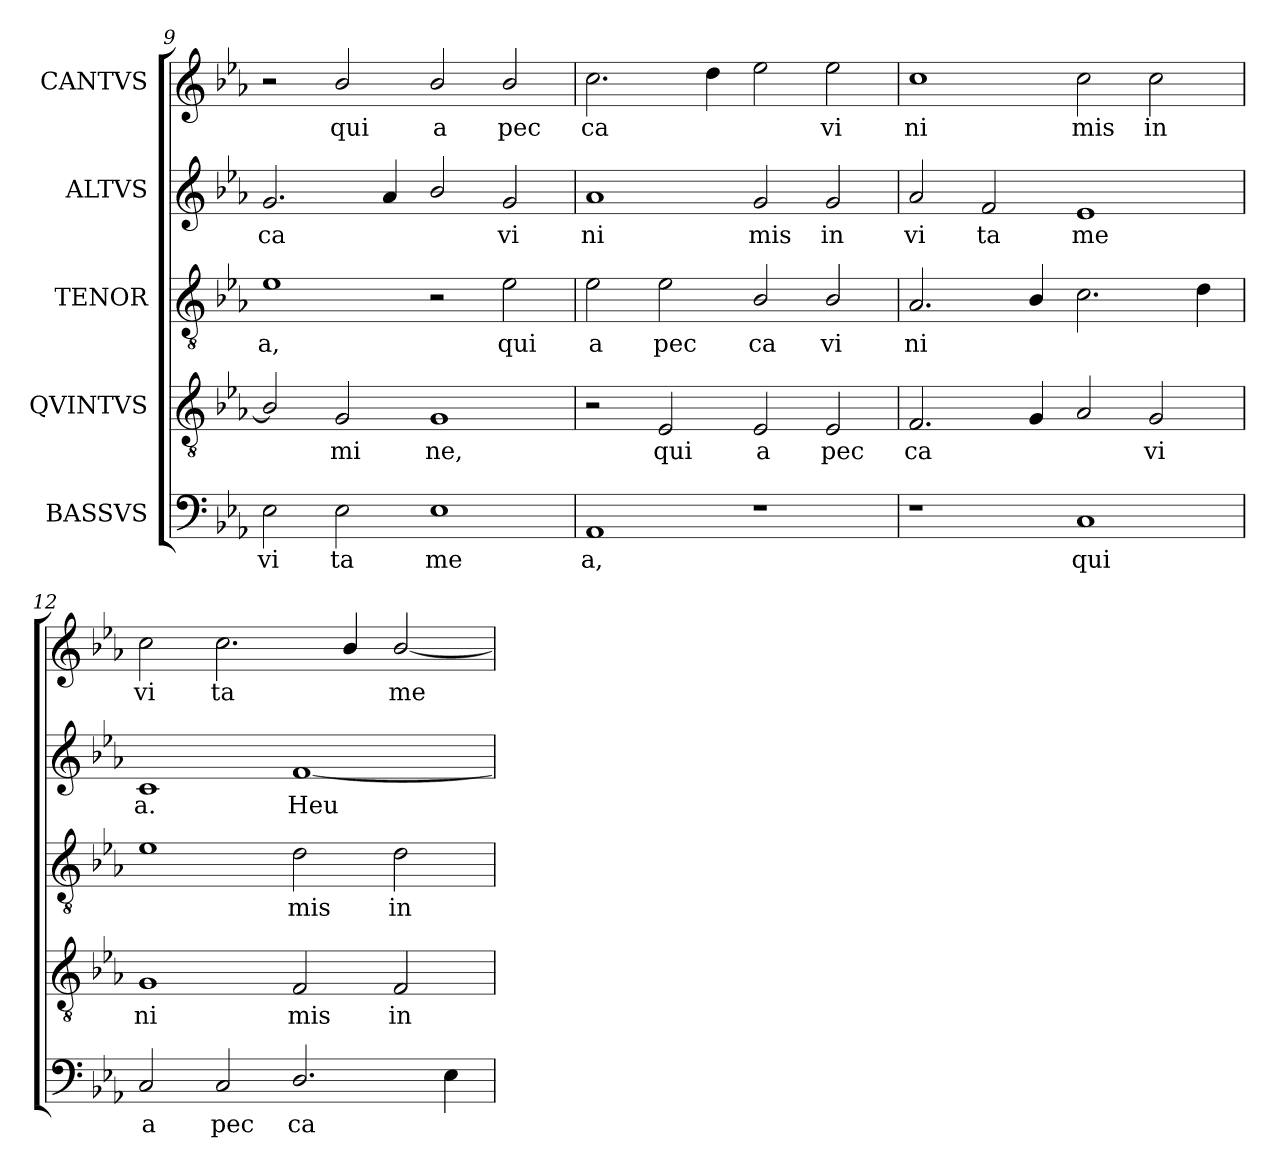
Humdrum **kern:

**kern	**text	**kern	**text	**kern	**text	**kern	**text	**kern	**text
*part5	*part5	*part4	*part4	*part3	*part3	*part2	*part2	*part1	*part1
*staff5	*staff5	*staff4	*staff4	*staff3	*staff3	*staff2	*staff2	*staff1	*staff1
*I"BASSVS	*	*I"QVINTVS	*	*I"TENOR	*	*I"ALTVS	*	*I"CANTVS	*
*clefF4	*	*clefGv2	*	*clefGv2	*	*clefG2	*	*clefG2	*
*k[b-e-a-]	*	*k[b-e-a-]	*	*k[b-e-a-]	*	*k[b-e-a-]	*	*k[b-e-a-]	*
*E-:	*	*E-:	*	*E-:	*	*E-:	*	*E-:	*
=9	=9	=9	=9	=9	=9	=9	=9	=9	=9
!	!LO:LY:b:cj	!	!LO:LY:b:cj	!	!LO:LY:b:cj	!	!LO:LY:b:cj	!	!
2E-\	vi	2B-/]	.	1e-	a,	2.g/	ca	2r	.
!	!LO:LY:b:cj	!	!LO:LY:b:cj	!	!	!	!	!	!LO:LY:b:cj
2E-\	ta	2G/	mi	.	.	.	.	2b-/	qui
!	!	!	!	!	!	!	!LO:LY:b:cj	!	!
.	.	.	.	.	.	4a-/	.	.	.
!	!LO:LY:b:cj	!	!LO:LY:b:cj	!	!	!	!LO:LY:b:cj	!	!LO:LY:b:cj
1E-	me	1G	ne,	2r	.	2b-/	.	2b-/	a
!	!	!	!	!	!LO:LY:b:cj	!	!LO:LY:b:cj	!	!LO:LY:b:cj
.	.	.	.	2e-\	qui	2g/	vi	2b-/	pec
=10	=10	=10	=10	=10	=10	=10	=10	=10	=10
!	!LO:LY:b:cj	!	!	!	!LO:LY:b:cj	!	!LO:LY:b:cj	!	!LO:LY:b:cj
1AA-	a,	2r	.	2e-\	a	1a-	ni	2.cc\	ca
!	!	!	!LO:LY:b:cj	!	!LO:LY:b:cj	!	!	!	!
.	.	2E-/	qui	2e-\	pec	.	.	.	.
!	!	!	!	!	!	!	!	!	!LO:LY:b:cj
.	.	.	.	.	.	.	.	4dd\	.
!	!	!	!LO:LY:b:cj	!	!LO:LY:b:cj	!	!LO:LY:b:cj	!	!LO:LY:b:cj
1r	.	2E-/	a	2B-/	ca	2g/	mis	2ee-\	.
!	!	!	!LO:LY:b:cj	!	!LO:LY:b:cj	!	!LO:LY:b:cj	!	!LO:LY:b:cj
.	.	2E-/	pec	2B-/	vi	2g/	in	2ee-\	vi
=11	=11	=11	=11	=11	=11	=11	=11	=11	=11
!	!	!	!LO:LY:b:cj	!	!LO:LY:b:cj	!	!LO:LY:b:cj	!	!LO:LY:b:cj
1r	.	2.F/	ca	2.A-/	ni	2a-/	vi	1cc	ni
!	!	!	!	!	!	!	!LO:LY:b:cj	!	!
.	.	.	.	.	.	2f/	ta	.	.
!	!	!	!LO:LY:b:cj	!	!LO:LY:b:cj	!	!	!	!
.	.	4G/	.	4B-/	.	.	.	.	.
!	!LO:LY:b:cj	!	!LO:LY:b:cj	!	!LO:LY:b:cj	!	!LO:LY:b:cj	!	!LO:LY:b:cj
1C	qui	2A-/	.	2.c\	.	1e-	me	2cc\	mis
!	!	!	!LO:LY:b:cj	!	!	!	!	!	!LO:LY:b:cj
.	.	2G/	vi	.	.	.	.	2cc\	in
!	!	!	!	!	!LO:LY:b:cj	!	!	!	!
.	.	.	.	4d\	.	.	.	.	.
=12	=12	=12	=12	=12	=12	=12	=12	=12	=12
!	!LO:LY:b:cj	!	!LO:LY:b:cj	!	!LO:LY:b:cj	!	!LO:LY:b:cj	!	!LO:LY:b:cj
2C/	a	1G	ni	1e-	.	1c	a.	2cc\	vi
!	!LO:LY:b:cj	!	!	!	!	!	!	!	!LO:LY:b:cj
2C/	pec	.	.	.	.	.	.	2.cc\	ta
!	!LO:LY:b:cj	!	!LO:LY:b:cj	!	!LO:LY:b:cj	!	!LO:LY:b:cj	!	!
2.D/	ca	2F/	mis	2d\	mis	[<1f	Heu	.	.
!	!	!	!	!	!	!	!	!	!LO:LY:b:cj
.	.	.	.	.	.	.	.	4b-/	.
!	!	!	!LO:LY:b:cj	!	!LO:LY:b:cj	!	!	!	!LO:LY:b:cj
.	.	2F/	in	2d\	in	.	.	[<2b-/	me
!	!LO:LY:b:cj	!	!	!	!	!	!	!	!
4E-\	.	.	.	.	.	.	.	.	.
=	=	=	=	=	=	=	=	=	=
*-	*-	*-	*-	*-	*-	*-	*-	*-	*-
